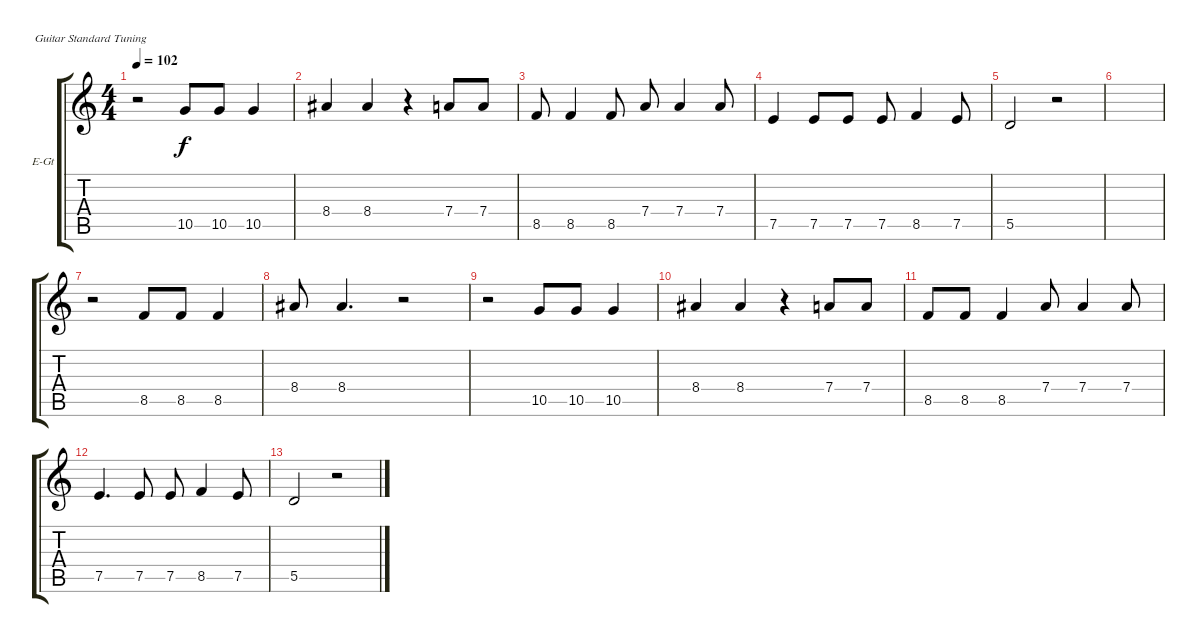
\defaultSystemsLayout 4
\bracketExtendMode groupsimilarinstruments
\firstSystemTrackNameOrientation horizontal
\otherSystemsTrackNameOrientation horizontal
\track ("В. Бутусов (вокал)" "E-Gt") {instrument electricguitarclean}
\staff {score tabs}
\tuning (E4 B3 G3 D3 A2 E2)
\ts (4 4)
\tempo 102
\clef g2
\ks c
r.2{dy f} 10.5.8 10.5.8 10.5.4 |
8.4.4 8.4.4 r.4 7.4.8 7.4.8 |
8.5.8 8.5.4 8.5.8 7.4.8 7.4.4 7.4.8 |
7.5.4 7.5.8 7.5.8 7.5.8 8.5.4 7.5.8 |
5.5.2 r.2 |
|
r.2 8.5.8 8.5.8 8.5.4 |
8.4.8 8.4.4{d} r.2 |
r.2 10.5.8 10.5.8 10.5.4 |
8.4.4 8.4.4 r.4 7.4.8 7.4.8 |
8.5.8 8.5.8 8.5.4 7.4.8 7.4.4 7.4.8 |
7.5.4{d} 7.5.8 7.5.8 8.5.4 7.5.8 |
5.5.2 r.2
